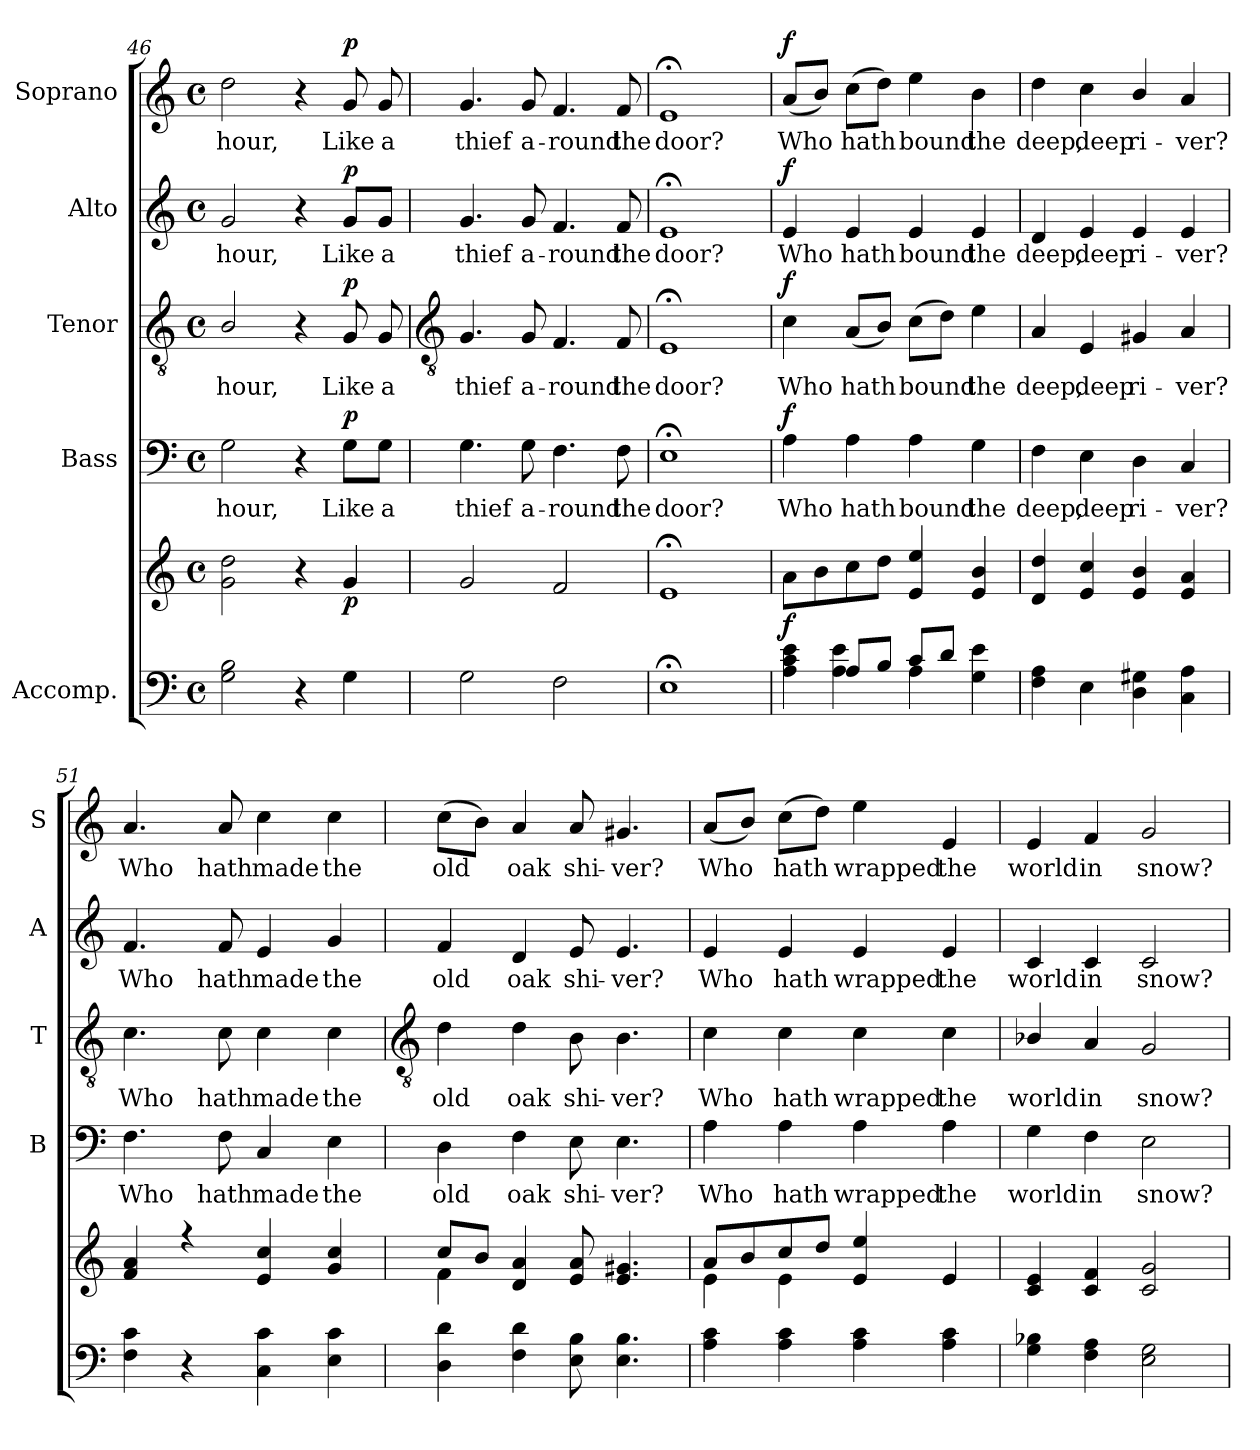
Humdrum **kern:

**kern	**kern	**dynam	**kern	**text	**dynam	**kern	**text	**dynam	**kern	**text	**dynam	**kern	**text	**dynam
*part5	*part5	*part5	*part4	*part4	*part4	*part3	*part3	*part3	*part2	*part2	*part2	*part1	*part1	*part1
*staff6	*staff5	*staff5/6	*staff4	*staff4	*staff4	*staff3	*staff3	*staff3	*staff2	*staff2	*staff2	*staff1	*staff1	*staff1
*I"Accomp.	*	*	*I"Bass	*	*	*I"Tenor	*	*	*I"Alto	*	*	*I"Soprano	*	*
*	*	*	*I'B	*	*	*I'T	*	*	*I'A	*	*	*I'S	*	*
*clefF4	*clefG2	*	*clefF4	*	*	*clefGv2	*	*	*clefG2	*	*	*clefG2	*	*
*k[]	*k[]	*	*k[]	*	*	*k[]	*	*	*k[]	*	*	*k[]	*	*
*C:	*C:	*	*C:	*	*	*C:	*	*	*C:	*	*	*C:	*	*
*M4/4	*M4/4	*	*M4/4	*	*	*M4/4	*	*	*M4/4	*	*	*M4/4	*	*
*met(c)	*met(c)	*	*met(c)	*	*	*met(c)	*	*	*met(c)	*	*	*met(c)	*	*
=46	=46	=46	=46	=46	=46	=46	=46	=46	=46	=46	=46	=46	=46	=46
!	!	!	!	!LO:LY:b	!	!	!LO:LY:b	!	!	!LO:LY:b	!	!	!LO:LY:b	!
2G 2B	2g 2dd	.	2G	hour,	.	2B/	hour,	.	2g	hour,	.	2dd	hour,	.
4r	4r	.	4r	.	.	4r	.	.	4r	.	.	4r	.	.
!	!	!LO:DY:b	!	!LO:LY:b	!LO:DY:b	!	!LO:LY:b	!LO:DY:b	!	!LO:LY:b	!LO:DY:b	!	!LO:LY:b	!LO:DY:b
4G	4g	p	8G\L	Like	p	8G	Like	p	8g/L	Like	p	8g	Like	p
!	!	!	!	!LO:LY:b	!	!	!LO:LY:b	!	!	!LO:LY:b	!	!	!LO:LY:b	!
.	.	.	8G\J	a	.	8G	a	.	8g/J	a	.	8g	a	.
!!LO:LB:g=z
=47	=47	=47	=47	=47	=47	=47	=47	=47	=47	=47	=47	=47	=47	=47
*	*	*	*	*	*	*clefGv2	*	*	*	*	*	*	*	*
*	*^	*	*	*	*	*	*	*	*	*	*	*	*	*
!	!	!	!	!	!LO:LY:b	!	!	!LO:LY:b	!	!	!LO:LY:b	!	!	!LO:LY:b	!
2G	2g	1ryy	.	4.G	thief	.	4.G	thief	.	4.g	thief	.	4.g	thief	.
!	!	!	!	!	!LO:LY:b	!	!	!LO:LY:b	!	!	!LO:LY:b	!	!	!LO:LY:b	!
.	.	.	.	8G	a-	.	8G	a-	.	8g	a-	.	8g	a-	.
!	!	!	!	!	!LO:LY:b	!	!	!LO:LY:b	!	!	!LO:LY:b	!	!	!LO:LY:b	!
2F	2f	.	.	4.F	-round	.	4.F	-round	.	4.f	-round	.	4.f	-round	.
!	!	!	!	!	!LO:LY:b	!	!	!LO:LY:b	!	!	!LO:LY:b	!	!	!LO:LY:b	!
.	.	.	.	8F	the	.	8F	the	.	8f	the	.	8f	the	.
=48	=48	=48	=48	=48	=48	=48	=48	=48	=48	=48	=48	=48	=48	=48	=48
!	!	!	!	!	!LO:LY:b	!	!	!LO:LY:b	!	!	!LO:LY:b	!	!	!LO:LY:b	!
1E;<	1e;<	1ryy	.	1E;<	door?	.	1E;<	door?	.	1e;<	door?	.	1e;<	door?	.
=49	=49	=49	=49	=49	=49	=49	=49	=49	=49	=49	=49	=49	=49	=49	=49
*^	*	*	*	*	*	*	*	*	*	*	*	*	*	*	*
!	!	!	!	!LO:DY:b	!	!LO:LY:b	!LO:DY:b	!	!LO:LY:b	!LO:DY:b	!	!LO:LY:b	!LO:DY:b	!	!LO:LY:b	!LO:DY:b
4ryy	4A 4c 4e	8aL	4ryy	f	4A	Who	f	4c	Who	f	4e	Who	f	(<8aL	Who	f
.	.	8b	.	.	.	.	.	.	.	.	.	.	.	8bJ)	.	.
!	!	!	!	!	!	!LO:LY:b	!	!	!LO:LY:b	!	!	!LO:LY:b	!	!	!LO:LY:b	!
8A/L	4A 4e	8cc	2ryy	.	4A	hath	.	(<8AL	hath	.	4e	hath	.	(>8ccL	hath	.
8B/J	.	8ddJ	.	.	.	.	.	8BJ)	.	.	.	.	.	8ddJ)	.	.
!	!	!	!	!	!	!LO:LY:b	!	!	!LO:LY:b	!	!	!LO:LY:b	!	!	!LO:LY:b	!
8c/L	4A	4e 4ee	.	.	4A	bound	.	(>8cL	bound	.	4e	bound	.	4ee	bound	.
8d/J	.	.	.	.	.	.	.	8dJ)	.	.	.	.	.	.	.	.
!	!	!	!	!	!	!LO:LY:b	!	!	!LO:LY:b	!	!	!LO:LY:b	!	!	!LO:LY:b	!
4ryy	4G 4e	4e 4b	4ryy	.	4G	the	.	4e	the	.	4e	the	.	4b	the	.
=50	=50	=50	=50	=50	=50	=50	=50	=50	=50	=50	=50	=50	=50	=50	=50	=50
!	!	!	!	!	!	!LO:LY:b	!	!	!LO:LY:b	!	!	!LO:LY:b	!	!	!LO:LY:b	!
*v	*v	*	*	*	*	*	*	*	*	*	*	*	*	*	*	*
4F 4A	4d 4dd	1ryy	.	4F	deep,	.	4A	deep,	.	4d	deep,	.	4dd	deep,	.
!	!	!	!	!	!LO:LY:b	!	!	!LO:LY:b	!	!	!LO:LY:b	!	!	!LO:LY:b	!
4E	4e 4cc	.	.	4E	deep	.	4E	deep	.	4e	deep	.	4cc	deep	.
!	!	!	!	!	!LO:LY:b	!	!	!LO:LY:b	!	!	!LO:LY:b	!	!	!LO:LY:b	!
4D 4G#X	4e/ 4b/	.	.	4D	ri-	.	4G#X	ri-	.	4e	ri-	.	4b/	ri-	.
!	!	!	!	!	!LO:LY:b	!	!	!LO:LY:b	!	!	!LO:LY:b	!	!	!LO:LY:b	!
4C 4A	4e 4a	.	.	4C	-ver?	.	4A	-ver?	.	4e	-ver?	.	4a	-ver?	.
=51	=51	=51	=51	=51	=51	=51	=51	=51	=51	=51	=51	=51	=51	=51	=51
!	!	!	!	!	!LO:LY:b	!	!	!LO:LY:b	!	!	!LO:LY:b	!	!	!LO:LY:b	!
4F 4c	4f 4a	1ryy	.	4.F	Who	.	4.c	Who	.	4.f	Who	.	4.a	Who	.
4r	4r	.	.	.	.	.	.	.	.	.	.	.	.	.	.
!	!	!	!	!	!LO:LY:b	!	!	!LO:LY:b	!	!	!LO:LY:b	!	!	!LO:LY:b	!
.	.	.	.	8F	hath	.	8c	hath	.	8f	hath	.	8a	hath	.
!	!	!	!	!	!LO:LY:b	!	!	!LO:LY:b	!	!	!LO:LY:b	!	!	!LO:LY:b	!
4C 4c	4e 4cc	.	.	4C	made	.	4c	made	.	4e	made	.	4cc	made	.
!	!	!	!	!	!LO:LY:b	!	!	!LO:LY:b	!	!	!LO:LY:b	!	!	!LO:LY:b	!
4E 4c	4g 4cc	.	.	4E	the	.	4c	the	.	4g	the	.	4cc	the	.
!!LO:LB:g=z
=52	=52	=52	=52	=52	=52	=52	=52	=52	=52	=52	=52	=52	=52	=52	=52
*	*	*	*	*	*	*	*clefGv2	*	*	*	*	*	*	*	*
!	!	!	!	!	!LO:LY:b	!	!	!LO:LY:b	!	!	!LO:LY:b	!	!	!LO:LY:b	!
4D 4d	8ccL	4f\	.	4D	old	.	4d	old	.	4f	old	.	(>8ccL	old	.
.	8bJ	.	.	.	.	.	.	.	.	.	.	.	8bJ)	.	.
!	!	!	!	!	!LO:LY:b	!	!	!LO:LY:b	!	!	!LO:LY:b	!	!	!LO:LY:b	!
4F 4d	4d 4a	2.ryy	.	4F	oak	.	4d	oak	.	4d	oak	.	4a	oak	.
!	!	!	!	!	!LO:LY:b	!	!	!LO:LY:b	!	!	!LO:LY:b	!	!	!LO:LY:b	!
8E 8B	8e 8a	.	.	8E	shi-	.	8B	shi-	.	8e	shi-	.	8a	shi-	.
!	!	!	!	!	!LO:LY:b	!	!	!LO:LY:b	!	!	!LO:LY:b	!	!	!LO:LY:b	!
4.E 4.B	4.e 4.g#X	.	.	4.E	-ver?	.	4.B	-ver?	.	4.e	-ver?	.	4.g#X	-ver?	.
=53	=53	=53	=53	=53	=53	=53	=53	=53	=53	=53	=53	=53	=53	=53	=53
!	!	!	!	!	!LO:LY:b	!	!	!LO:LY:b	!	!	!LO:LY:b	!	!	!LO:LY:b	!
4A 4c	8aL	4e\	.	4A	Who	.	4c	Who	.	4e	Who	.	(<8aL	Who	.
.	8b	.	.	.	.	.	.	.	.	.	.	.	8bJ)	.	.
!	!	!	!	!	!LO:LY:b	!	!	!LO:LY:b	!	!	!LO:LY:b	!	!	!LO:LY:b	!
4A 4c	8cc	4e\	.	4A	hath	.	4c	hath	.	4e	hath	.	(>8ccL	hath	.
.	8ddJ	.	.	.	.	.	.	.	.	.	.	.	8ddJ)	.	.
!	!	!	!	!	!LO:LY:b	!	!	!LO:LY:b	!	!	!LO:LY:b	!	!	!LO:LY:b	!
4A 4c	4e 4ee	2ryy	.	4A	wrapped	.	4c	wrapped	.	4e	wrapped	.	4ee	wrapped	.
!	!	!	!	!	!LO:LY:b	!	!	!LO:LY:b	!	!	!LO:LY:b	!	!	!LO:LY:b	!
4A 4c	4e	.	.	4A	the	.	4c	the	.	4e	the	.	4e	the	.
=54	=54	=54	=54	=54	=54	=54	=54	=54	=54	=54	=54	=54	=54	=54	=54
!	!	!	!	!	!LO:LY:b	!	!	!LO:LY:b	!	!	!LO:LY:b	!	!	!LO:LY:b	!
4G 4B-X	4c 4e	1ryy	.	4G	world	.	4B-X/	world	.	4c	world	.	4e	world	.
!	!	!	!	!	!LO:LY:b	!	!	!LO:LY:b	!	!	!LO:LY:b	!	!	!LO:LY:b	!
4F 4A	4c 4f	.	.	4F	in	.	4A	in	.	4c	in	.	4f	in	.
!	!	!	!	!	!LO:LY:b	!	!	!LO:LY:b	!	!	!LO:LY:b	!	!	!LO:LY:b	!
2E 2G	2c 2g	.	.	2E	snow?	.	2G	snow?	.	2c	snow?	.	2g	snow?	.
*	*v	*v	*	*	*	*	*	*	*	*	*	*	*	*	*
=	=	=	=	=	=	=	=	=	=	=	=	=	=	=
*-	*-	*-	*-	*-	*-	*-	*-	*-	*-	*-	*-	*-	*-	*-
